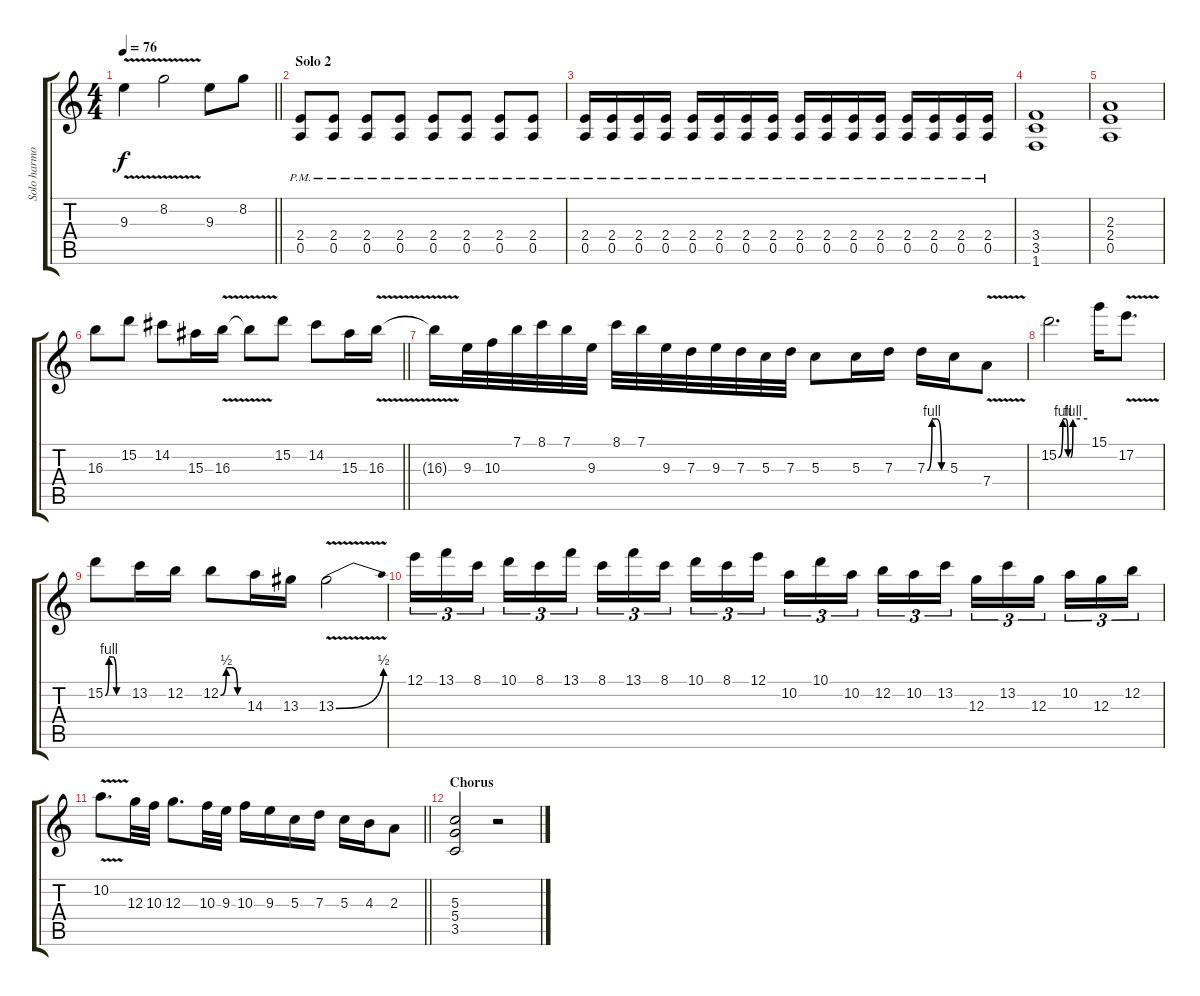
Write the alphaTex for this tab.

\track ("Solo harmony" "Solo harmo") {instrument distortionguitar}
\staff {score tabs}
\tuning (E4 B3 G3 D3 A2 E2) {hide}
\ts (4 4)
\tempo 76
\clef g2
\barLineRight lightlight
\ks c
9.3{v}.4{dy f} 8.2{v}.2 9.3.8 8.2.8 |
\section ("" "Solo 2")
(2.4{pm} 0.5{pm}).8 (2.4{pm} 0.5{pm}).8 (2.4{pm} 0.5{pm}).8 (2.4{pm} 0.5{pm}).8 (2.4{pm} 0.5{pm}).8 (2.4{pm} 0.5{pm}).8 (2.4{pm} 0.5{pm}).8 (2.4{pm} 0.5{pm}).8 |
(2.4{pm} 0.5{pm}).16 (2.4{pm} 0.5{pm}).16 (2.4{pm} 0.5{pm}).16 (2.4{pm} 0.5{pm}).16 (2.4{pm} 0.5{pm}).16 (2.4{pm} 0.5{pm}).16 (2.4{pm} 0.5{pm}).16 (2.4{pm} 0.5{pm}).16 (2.4{pm} 0.5{pm}).16 (2.4{pm} 0.5{pm}).16 (2.4{pm} 0.5{pm}).16 (2.4{pm} 0.5{pm}).16 (2.4{pm} 0.5{pm}).16 (2.4{pm} 0.5{pm}).16 (2.4{pm} 0.5{pm}).16 (2.4{pm} 0.5{pm}).16 |
(3.4 3.5 1.6).1 |
(2.3 2.4 0.5).1 |
\barLineRight lightlight
16.3.8 15.2.8 14.2.8 15.3.16 16.3{v}.16 16.3{t}.8 15.2.8 14.2.8 15.3.16 16.3{v}.16 |
16.3{t}.16 9.3.32 10.3.32 7.1.32 8.1.32 7.1.32 9.3.32 8.1.32 7.1.32 9.3.32 7.3.32 9.3.32 7.3.32 5.3.32 7.3.32 5.3.8 5.3.16 7.3.16 7.3{be (custom 0 0 15 4 30 4 45 0 60 0)}.16 5.3.16 7.4{v}.8 |
15.2{be (custom 0 0 9 4 15 4 20 0 25 0 30 4 60 4)}.2{d} 15.1.16 17.2{v}.8{d} |
15.2{be (custom 0 0 10 4 20 4 30 0 60 0)}.8 13.2.16 12.2.16 12.2{be (custom 0 0 15 2 30 2 45 0 60 0)}.8 14.3.16 13.3.16 13.3{be (bend 0 0 60 2) v}.2 |
12.1.16{tu (3 2)} 13.1.16{tu (3 2)} 8.1.16{tu (3 2) beam splitsecondary} 10.1.16{tu (3 2)} 8.1.16{tu (3 2)} 13.1.16{tu (3 2)} 8.1.16{tu (3 2)} 13.1.16{tu (3 2)} 8.1.16{tu (3 2) beam splitsecondary} 10.1.16{tu (3 2)} 8.1.16{tu (3 2)} 12.1.16{tu (3 2)} 10.2.16{tu (3 2)} 10.1.16{tu (3 2)} 10.2.16{tu (3 2) beam splitsecondary} 12.2.16{tu (3 2)} 10.2.16{tu (3 2)} 13.2.16{tu (3 2)} 12.3.16{tu (3 2)} 13.2.16{tu (3 2)} 12.3.16{tu (3 2) beam splitsecondary} 10.2.16{tu (3 2)} 12.3.16{tu (3 2)} 12.2.16{tu (3 2)} |
\barLineRight lightlight
10.2{v}.8{d} 12.3.32 10.3.32 12.3.8{d} 10.3.32 9.3.32 10.3.16 9.3.16 5.3.16 7.3.16 5.3.16 4.3.16 2.3.8 |
\section ("" "Chorus")
(5.3 5.4 3.5).2 r.2
